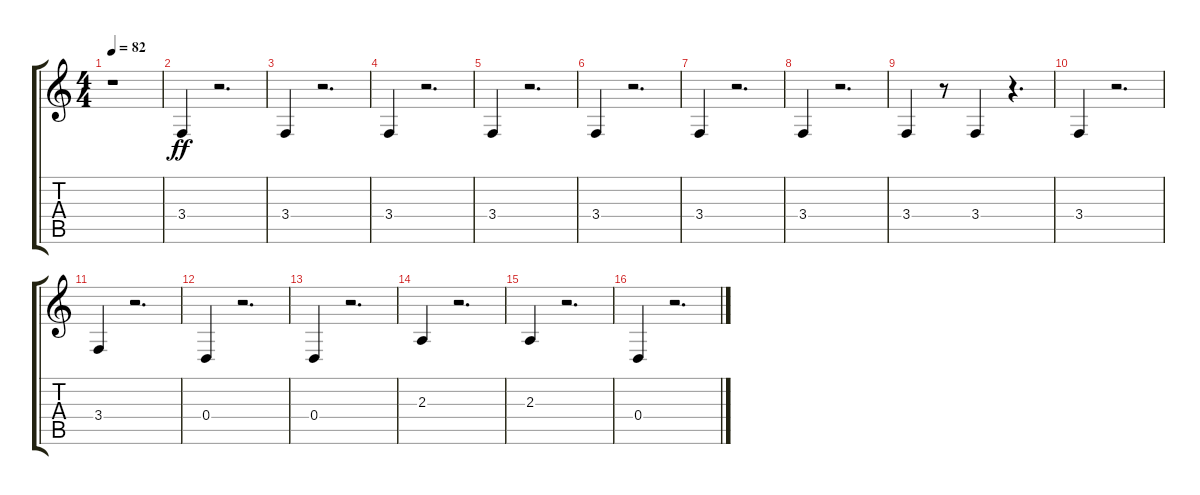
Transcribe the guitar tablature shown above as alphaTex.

\track "" {instrument orchestralharp}
\staff {score tabs}
\tuning (E4 B3 G3 D3 A2 E2) {hide}
\ts (4 4)
\tempo 82
\clef g2
\ks c
r.1{dy ff instrument orchestralharp} |
3.4.4 r.2{d} |
3.4.4 r.2{d} |
3.4.4 r.2{d} |
3.4.4 r.2{d} |
3.4.4 r.2{d} |
3.4.4 r.2{d} |
3.4.4 r.2{d} |
3.4.4 r.8 3.4.4 r.4{d} |
3.4.4 r.2{d} |
3.4.4 r.2{d} |
0.4.4 r.2{d} |
0.4.4 r.2{d} |
2.3.4 r.2{d} |
2.3.4 r.2{d} |
0.4.4 r.2{d}
